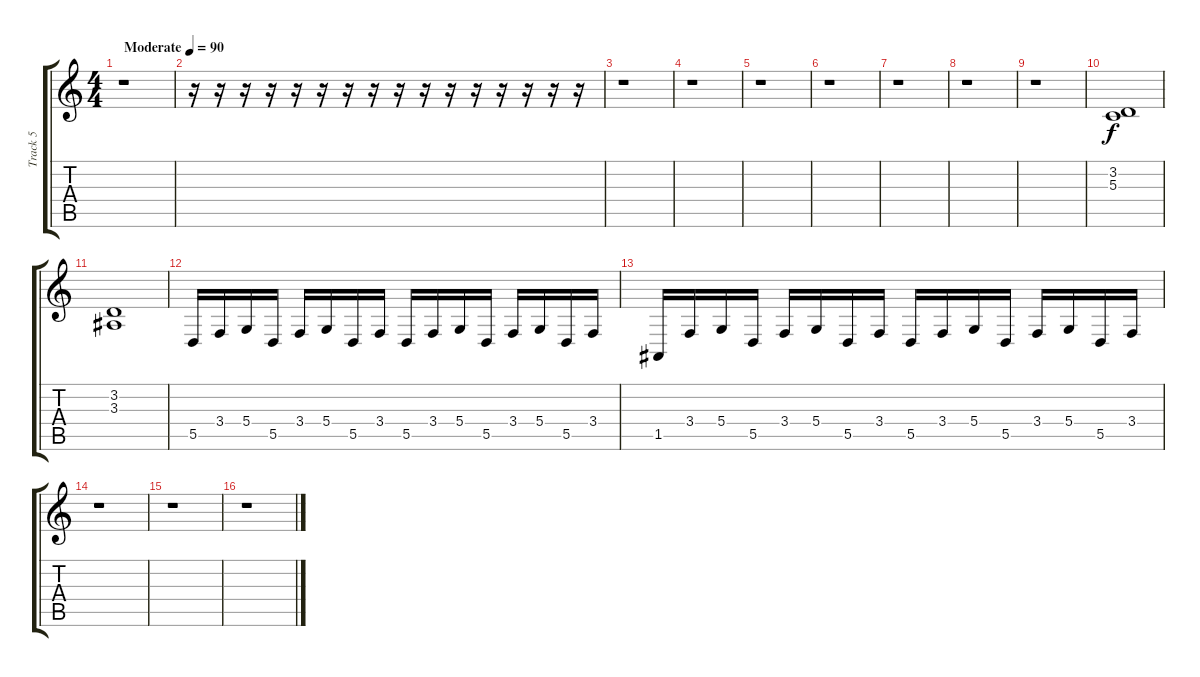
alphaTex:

\track ("Track 5" "Track 5") {instrument lead2sawtooth}
\staff {score tabs}
\tuning (E4 B3 G3 D3 A2 D2) {hide}
\ts (4 4)
\tempo (90 "Moderate")
\clef g2
\ks c
r.1{dy f instrument lead2sawtooth} |
r.16 r.16 r.16 r.16 r.16 r.16 r.16 r.16 r.16 r.16 r.16 r.16 r.16 r.16 r.16 r.16 |
r.1 |
r.1 |
r.1 |
r.1 |
r.1 |
r.1 |
r.1 |
(3.2 5.3).1 |
(3.2 3.3).1 |
5.5.16 3.4.16 5.4.16 5.5.16 3.4.16 5.4.16 5.5.16 3.4.16 5.5.16 3.4.16 5.4.16 5.5.16 3.4.16 5.4.16 5.5.16 3.4.16 |
1.5.16 3.4.16 5.4.16 5.5.16 3.4.16 5.4.16 5.5.16 3.4.16 5.5.16 3.4.16 5.4.16 5.5.16 3.4.16 5.4.16 5.5.16 3.4.16 |
r.1 |
r.1 |
r.1
